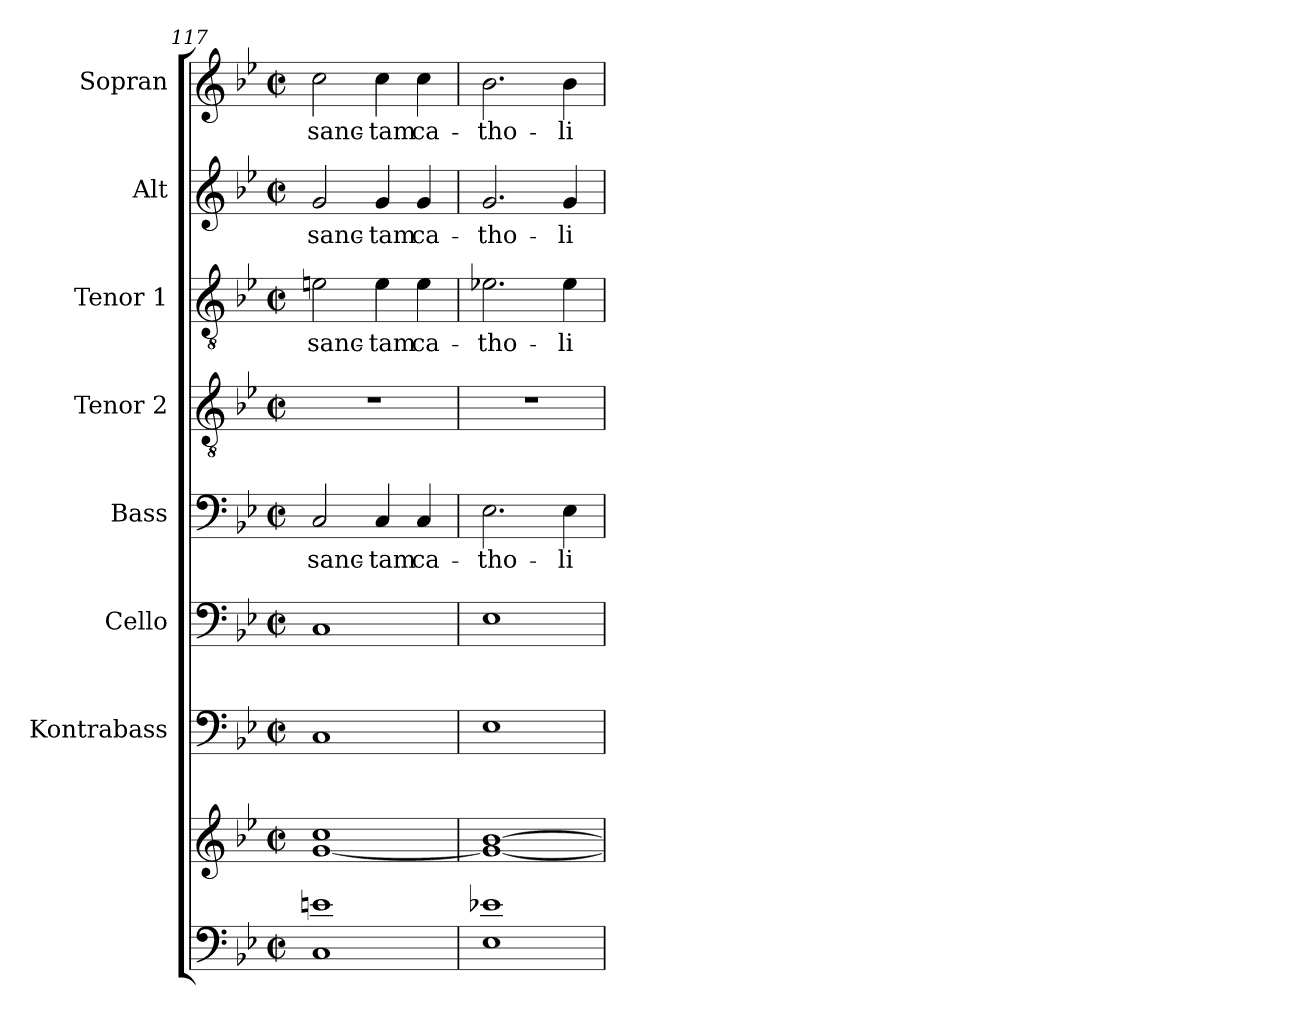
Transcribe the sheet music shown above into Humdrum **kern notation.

**kern	**kern	**kern	**kern	**kern	**text	**kern	**kern	**text	**kern	**text	**kern	**text
*part8	*part8	*part7	*part6	*part5	*part5	*part4	*part3	*part3	*part2	*part2	*part1	*part1
*staff9	*staff8	*staff7	*staff6	*staff5	*staff5	*staff4	*staff3	*staff3	*staff2	*staff2	*staff1	*staff1
*	*	*I"Kontrabass	*I"Cello	*I"Bass	*	*I"Tenor 2	*I"Tenor 1	*	*I"Alt	*	*I"Sopran	*
*	*	*I'Kb.	*	*I'B.	*	*I'T. 2	*I'T. 1	*	*I'A.	*	*I'S.	*
*clefF4	*clefG2	*clefF4	*clefF4	*clefF4	*	*clefGv2	*clefGv2	*	*clefG2	*	*clefG2	*
*	*	*ITrd7c12	*	*	*	*	*	*	*	*	*	*
*k[b-e-]	*k[b-e-]	*k[b-e-]	*k[b-e-]	*k[b-e-]	*	*k[b-e-]	*k[b-e-]	*	*k[b-e-]	*	*k[b-e-]	*
*B-:	*B-:	*B-:	*B-:	*B-:	*	*B-:	*B-:	*	*B-:	*	*B-:	*
*M2/2	*M2/2	*M2/2	*M2/2	*M2/2	*	*M2/2	*M2/2	*	*M2/2	*	*M2/2	*
*met(c|)	*met(c|)	*met(c|)	*met(c|)	*met(c|)	*	*met(c|)	*met(c|)	*	*met(c|)	*	*met(c|)	*
=117	=117	=117	=117	=117	=117	=117	=117	=117	=117	=117	=117	=117
*^	*^	*	*	*	*	*	*	*	*	*	*	*
!	!	!	!	!	!	!	!LO:LY:b	!	!	!LO:LY:b	!	!LO:LY:b	!	!LO:LY:b
1en	1C	1cc	[<1g	1CC	1C	2C/	sanc-	1r	2en\	sanc-	2g/	sanc-	2cc\	sanc-
!	!	!	!	!	!	!	!LO:LY:b	!	!	!LO:LY:b	!	!LO:LY:b	!	!LO:LY:b
.	.	.	.	.	.	4C/	-tam	.	4e\	-tam	4g/	-tam	4cc\	-tam
!	!	!	!	!	!	!	!LO:LY:b	!	!	!LO:LY:b	!	!LO:LY:b	!	!LO:LY:b
.	.	.	.	.	.	4C/	ca-	.	4e\	ca-	4g/	ca-	4cc\	ca-
=118	=118	=118	=118	=118	=118	=118	=118	=118	=118	=118	=118	=118	=118	=118
!	!	!	!	!	!	!	!LO:LY:b	!	!	!LO:LY:b	!	!LO:LY:b	!	!LO:LY:b
1e-X	1E-	[>1b-	1g_	1EE-	1E-	2.E-\	-tho-	1r	2.e-X\	-tho-	2.g/	-tho-	2.b-\	-tho-
!	!	!	!	!	!	!	!LO:LY:b	!	!	!LO:LY:b	!	!LO:LY:b	!	!LO:LY:b
.	.	.	.	.	.	4E-\	-li-	.	4e-\	-li-	4g/	-li-	4b-\	-li-
*v	*v	*	*	*	*	*	*	*	*	*	*	*	*	*
*	*v	*v	*	*	*	*	*	*	*	*	*	*	*
=	=	=	=	=	=	=	=	=	=	=	=	=
*-	*-	*-	*-	*-	*-	*-	*-	*-	*-	*-	*-	*-
